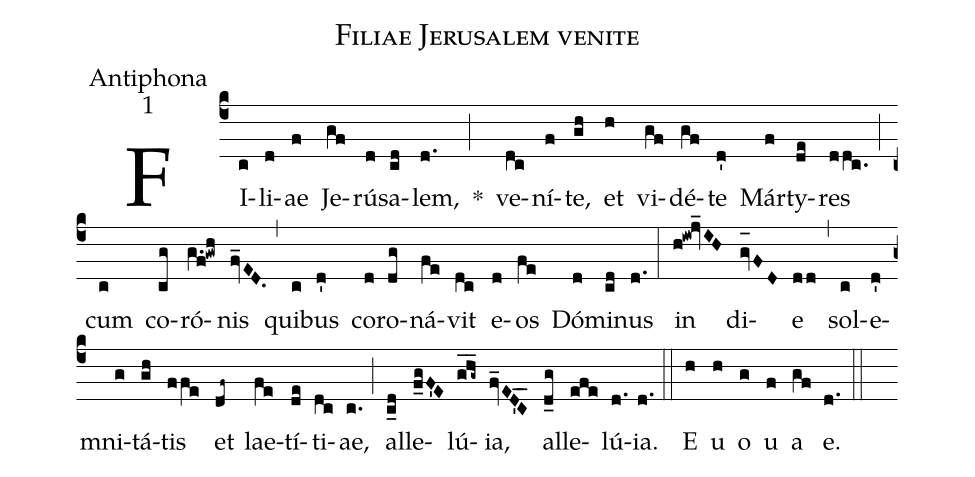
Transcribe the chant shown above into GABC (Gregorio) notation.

name:Filiae Jerusalem venite;
office-part:Antiphona;
mode:1;
%%
(c4) FI(c)li(d)ae(f) Je(gf)rú(d)sa(cd)lem,(d.) *(;) ve(dc)ní(f)te,(gh) et(h) vi(gf)dé(gf)te(d') Már(f)ty(de)res(ddc.) (;) cum(c) co(cg)ró(g.f!gwh)nis(fv_ED.) (,) qui(c)bus(d') co(d)ro(dg)ná(fe)vit(dc) e(d)os(fe) Dó(d)mi(cd)nus(d.) (:) in(h!iw!jv_IH) di(gv_[oh:h]FD)e(dd) (,) sol(c)e(d')mni(g)tá(gh)tis(ffe) et(df~) lae(fe)tí(de)ti(dc)ae,(c.) (;) al(c_d)le(f_gF'E)lú(g_h_g~){ia},(fv_ED'_5C_) al(d_g)le(efe)lú(d.){ia}.(d.) (::) <eu>E(h) u(h) o(g) u(f) a(gf) e.</eu>(d.) (::)
